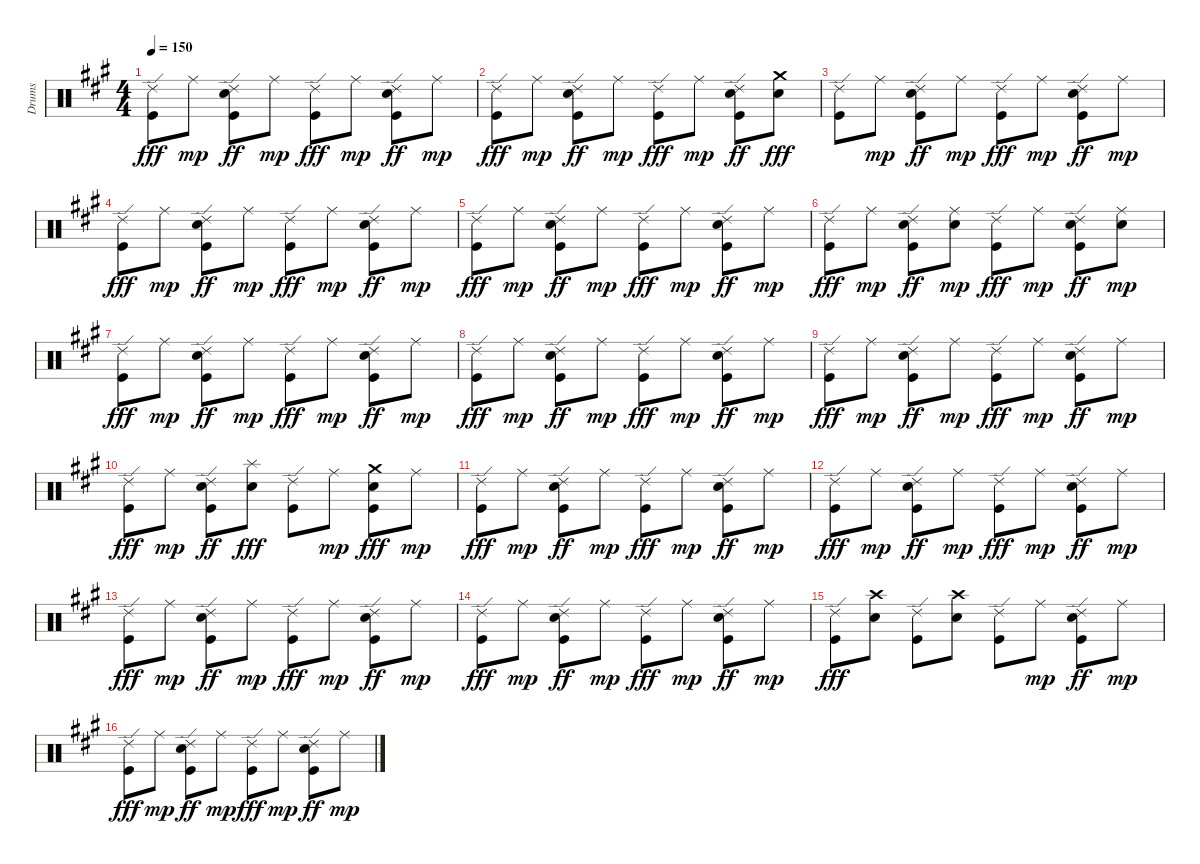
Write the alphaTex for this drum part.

\track ("Drums" "Drums") {instrument percussion}
\staff {score}
\articulation defaults
\ts (4 4)
\tempo 150
\clef neutral
\ks a
("Kick (hit)" "Ride (edge) 2").8{dy fff} "Ride (middle)".8{dy mp} ("Kick (hit)" "Electric Snare (hit)" "Ride (edge) 2").8{dy ff} "Ride (middle)".8{dy mp} ("Kick (hit)" "Ride (edge) 2").8{dy fff} "Ride (middle)".8{dy mp} ("Kick (hit)" "Electric Snare (hit)" "Ride (edge) 2").8{dy ff} "Ride (middle)".8{dy mp} |
("Kick (hit)" "Ride (edge) 2").8{dy fff} "Ride (middle)".8{dy mp} ("Kick (hit)" "Electric Snare (hit)" "Ride (edge) 2").8{dy ff} "Ride (middle)".8{dy mp} ("Kick (hit)" "Ride (edge) 2").8{dy fff} "Ride (middle)".8{dy mp} ("Kick (hit)" "Electric Snare (hit)" "Ride (edge) 2").8{dy ff} ("Electric Snare (hit)" "Crash medium (hit)").8{dy fff} |
("Kick (hit)" "Ride (edge) 2").8 "Ride (middle)".8{dy mp} ("Kick (hit)" "Electric Snare (hit)" "Ride (edge) 2").8{dy ff} "Ride (middle)".8{dy mp} ("Kick (hit)" "Ride (edge) 2").8{dy fff} "Ride (middle)".8{dy mp} ("Kick (hit)" "Electric Snare (hit)" "Ride (edge) 2").8{dy ff} "Ride (middle)".8{dy mp} |
("Kick (hit)" "Ride (edge) 2").8{dy fff} "Ride (middle)".8{dy mp} ("Kick (hit)" "Electric Snare (hit)" "Ride (edge) 2").8{dy ff} "Ride (middle)".8{dy mp} ("Kick (hit)" "Ride (edge) 2").8{dy fff} "Ride (middle)".8{dy mp} ("Kick (hit)" "Electric Snare (hit)" "Ride (edge) 2").8{dy ff} "Ride (middle)".8{dy mp} |
("Kick (hit)" "Ride (edge) 2").8{dy fff} "Ride (middle)".8{dy mp} ("Kick (hit)" "Electric Snare (hit)" "Ride (edge) 2").8{dy ff} "Ride (middle)".8{dy mp} ("Kick (hit)" "Ride (edge) 2").8{dy fff} "Ride (middle)".8{dy mp} ("Kick (hit)" "Electric Snare (hit)" "Ride (edge) 2").8{dy ff} "Ride (middle)".8{dy mp} |
("Kick (hit)" "Ride (edge) 2").8{dy fff} "Ride (middle)".8{dy mp} ("Kick (hit)" "Electric Snare (hit)" "Ride (edge) 2").8{dy ff} ("Electric Snare (hit)" "Ride (middle)").8{dy mp} ("Kick (hit)" "Ride (edge) 2").8{dy fff} "Ride (middle)".8{dy mp} ("Kick (hit)" "Electric Snare (hit)" "Ride (edge) 2").8{dy ff} ("Electric Snare (hit)" "Ride (middle)").8{dy mp} |
("Kick (hit)" "Ride (edge) 2").8{dy fff} "Ride (middle)".8{dy mp} ("Kick (hit)" "Electric Snare (hit)" "Ride (edge) 2").8{dy ff} "Ride (middle)".8{dy mp} ("Kick (hit)" "Ride (edge) 2").8{dy fff} "Ride (middle)".8{dy mp} ("Kick (hit)" "Electric Snare (hit)" "Ride (edge) 2").8{dy ff} "Ride (middle)".8{dy mp} |
("Kick (hit)" "Ride (edge) 2").8{dy fff} "Ride (middle)".8{dy mp} ("Kick (hit)" "Electric Snare (hit)" "Ride (edge) 2").8{dy ff} "Ride (middle)".8{dy mp} ("Kick (hit)" "Ride (edge) 2").8{dy fff} "Ride (middle)".8{dy mp} ("Kick (hit)" "Electric Snare (hit)" "Ride (edge) 2").8{dy ff} "Ride (middle)".8{dy mp} |
("Kick (hit)" "Ride (edge) 2").8{dy fff} "Ride (middle)".8{dy mp} ("Kick (hit)" "Electric Snare (hit)" "Ride (edge) 2").8{dy ff} "Ride (middle)".8{dy mp} ("Kick (hit)" "Ride (edge) 2").8{dy fff} "Ride (middle)".8{dy mp} ("Kick (hit)" "Electric Snare (hit)" "Ride (edge) 2").8{dy ff} "Ride (middle)".8{dy mp} |
("Kick (hit)" "Ride (edge) 2").8{dy fff} "Ride (middle)".8{dy mp} ("Kick (hit)" "Electric Snare (hit)" "Ride (edge) 2").8{dy ff} ("Electric Snare (hit)" "Splash (hit)").8{dy fff} ("Kick (hit)" "Ride (edge) 2").8 "Ride (middle)".8{dy mp} ("Kick (hit)" "Electric Snare (hit)" "Crash medium (hit)").8{dy fff} "Ride (middle)".8{dy mp} |
("Kick (hit)" "Ride (edge) 2").8{dy fff} "Ride (middle)".8{dy mp} ("Kick (hit)" "Electric Snare (hit)" "Ride (edge) 2").8{dy ff} "Ride (middle)".8{dy mp} ("Kick (hit)" "Ride (edge) 2").8{dy fff} "Ride (middle)".8{dy mp} ("Kick (hit)" "Electric Snare (hit)" "Ride (edge) 2").8{dy ff} "Ride (middle)".8{dy mp} |
("Kick (hit)" "Ride (edge) 2").8{dy fff} "Ride (middle)".8{dy mp} ("Kick (hit)" "Electric Snare (hit)" "Ride (edge) 2").8{dy ff} "Ride (middle)".8{dy mp} ("Kick (hit)" "Ride (edge) 2").8{dy fff} "Ride (middle)".8{dy mp} ("Kick (hit)" "Electric Snare (hit)" "Ride (edge) 2").8{dy ff} "Ride (middle)".8{dy mp} |
("Kick (hit)" "Ride (edge) 2").8{dy fff} "Ride (middle)".8{dy mp} ("Kick (hit)" "Electric Snare (hit)" "Ride (edge) 2").8{dy ff} "Ride (middle)".8{dy mp} ("Kick (hit)" "Ride (edge) 2").8{dy fff} "Ride (middle)".8{dy mp} ("Kick (hit)" "Electric Snare (hit)" "Ride (edge) 2").8{dy ff} "Ride (middle)".8{dy mp} |
("Kick (hit)" "Ride (edge) 2").8{dy fff} "Ride (middle)".8{dy mp} ("Kick (hit)" "Electric Snare (hit)" "Ride (edge) 2").8{dy ff} "Ride (middle)".8{dy mp} ("Kick (hit)" "Ride (edge) 2").8{dy fff} "Ride (middle)".8{dy mp} ("Kick (hit)" "Electric Snare (hit)" "Ride (edge) 2").8{dy ff} "Ride (middle)".8{dy mp} |
("Kick (hit)" "Ride (edge) 2").8{dy fff} ("Electric Snare (hit)" "Crash high (hit)").8 ("Kick (hit)" "Ride (edge) 2").8 ("Electric Snare (hit)" "Crash high (hit)").8 ("Kick (hit)" "Ride (edge) 2").8 "Ride (middle)".8{dy mp} ("Kick (hit)" "Electric Snare (hit)" "Ride (edge) 2").8{dy ff} "Ride (middle)".8{dy mp} |
("Kick (hit)" "Ride (edge) 2").8{dy fff} "Ride (middle)".8{dy mp} ("Kick (hit)" "Electric Snare (hit)" "Ride (edge) 2").8{dy ff} "Ride (middle)".8{dy mp} ("Kick (hit)" "Ride (edge) 2").8{dy fff} "Ride (middle)".8{dy mp} ("Kick (hit)" "Electric Snare (hit)" "Ride (edge) 2").8{dy ff} "Ride (middle)".8{dy mp}
